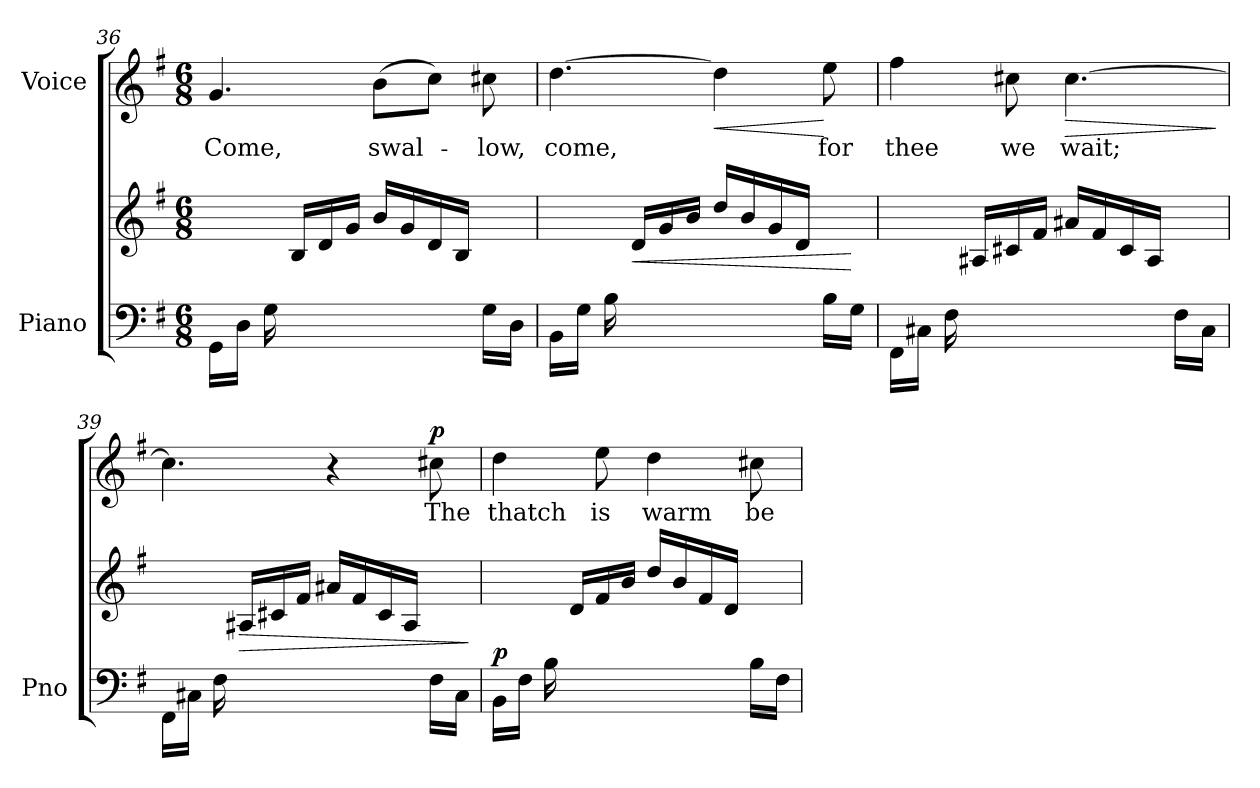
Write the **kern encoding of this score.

**kern	**kern	**dynam	**kern	**text	**dynam
*part2	*part2	*part2	*part1	*part1	*part1
*staff3	*staff2	*staff2/3	*staff1	*staff1	*staff1
*I"Piano	*	*	*I"Voice	*	*
*I'Pno	*	*	*	*	*
*clefF4	*clefG2	*	*clefG2	*	*
*k[f#]	*k[f#]	*	*k[f#]	*	*
*M6/8	*M6/8	*	*M6/8	*	*
=36	=36	=36	=36	=36	=36
*	*^	*	*	*	*
16GG\LL	2.ryy	8.ryy	.	4.g/	Come,	.
16D\JJ	.	.	.	.	.	.
16G\	.	.	.	.	.	.
4..ryy	.	16B/LL	.	.	.	.
.	.	16d/	.	.	.	.
.	.	16g/JJ	.	.	.	.
.	.	16b/LL	.	(8b\L	swal-	.
.	.	16g/	.	.	.	.
.	.	16d/	.	8cc\J)	.	.
.	.	16B/JJ	.	.	.	.
16G\LL	.	8ryy	.	8cc#X\	-low,	.
16D\JJ	.	.	.	.	.	.
=37	=37	=37	=37	=37	=37	=37
16BB\LL	2.ryy	8.ryy	.	[4.dd\	come,	.
16G\JJ	.	.	.	.	.	.
16B\	.	.	.	.	.	.
!	!	!	!LO:HP:b	!	!	!
4..ryy	.	16d/LL	<	.	.	.
.	.	16g/	.	.	.	.
.	.	16b/JJ	.	.	.	.
!	!	!	!	!	!	!LO:HP:b
.	.	16dd/LL	.	4dd\]	.	<
.	.	16b/	.	.	.	.
.	.	16g/	.	.	.	.
.	.	16d/JJ	.	.	.	.
16B\LL	.	8ryy	.	8ee\	for	[
16G\JJ	.	.	[	.	.	.
=38	=38	=38	=38	=38	=38	=38
16FF#\LL	2.ryy	8.ryy	.	4ff#\	thee	.
16C#X\JJ	.	.	.	.	.	.
16F#\	.	.	.	.	.	.
4..ryy	.	16A#X/LL	.	.	.	.
.	.	16c#X/	.	8cc#X\	we	.
.	.	16f#/JJ	.	.	.	.
!	!	!	!	!	!	!LO:HP:b
.	.	16a#X/LL	.	[4.cc#\	wait;	>
.	.	16f#/	.	.	.	.
.	.	16c#/	.	.	.	.
.	.	16A#/JJ	.	.	.	.
16F#\LL	.	8ryy	.	.	.	.
16C#\JJ	.	.	.	.	.	.
*	*v	*v	*	*	*	*
.	.	.	.	.	]
=39	=39	=39	=39	=39	=39
*	*^	*	*	*	*
16FF#\LL	2.ryy	8.ryy	.	4.cc#\]	.	.
16C#X\JJ	.	.	.	.	.	.
16F#\	.	.	.	.	.	.
!	!	!	!LO:HP:b	!	!	!
4..ryy	.	16A#X/LL	>	.	.	.
.	.	16c#X/	.	.	.	.
.	.	16f#/JJ	.	.	.	.
.	.	16a#X/LL	.	4r	.	.
.	.	16f#/	.	.	.	.
.	.	16c#/	.	.	.	.
.	.	16A#/JJ	.	.	.	.
!	!	!	!	!	!	!LO:DY:a
16F#\LL	.	8ryy	.	8cc#X\	The	p
16C#\JJ	.	.	.	.	.	.
*	*v	*v	*	*	*	*
.	.	]	.	.	.
=40	=40	=40	=40	=40	=40
*	*^	*	*	*	*
!	!	!	!LO:DY:a=2	!	!	!
16BB\LL	2.ryy	8.ryy	p	4dd\	thatch	.
16F#\JJ	.	.	.	.	.	.
16B\	.	.	.	.	.	.
4..ryy	.	16d/LL	.	.	.	.
.	.	16f#/	.	8ee\	is	.
.	.	16b/JJ	.	.	.	.
.	.	16dd/LL	.	4dd\	warm	.
.	.	16b/	.	.	.	.
.	.	16f#/	.	.	.	.
.	.	16d/JJ	.	.	.	.
16B\LL	.	8ryy	.	8cc#X\	be-	.
16F#\JJ	.	.	.	.	.	.
*	*v	*v	*	*	*	*
=	=	=	=	=	=
*-	*-	*-	*-	*-	*-
